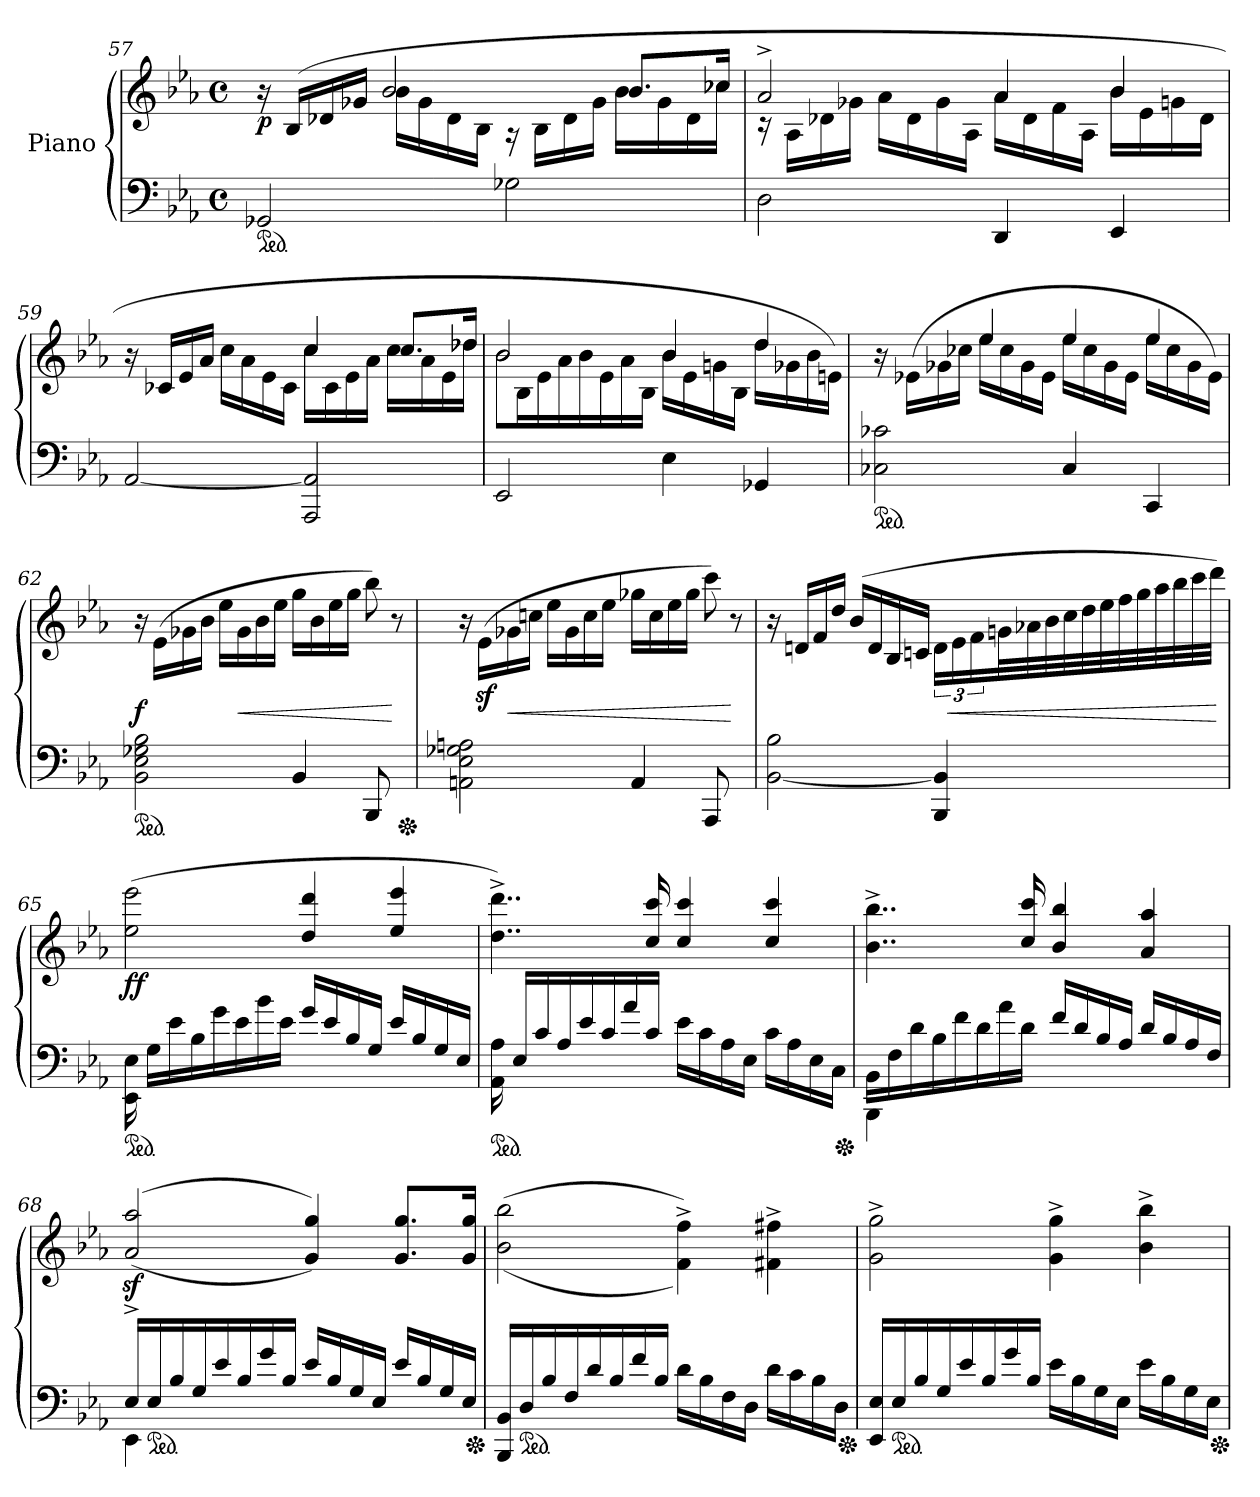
**kern	**kern	**dynam
*part2	*part1	*part1
*staff2	*staff1	*staff1
*I"Piano	*I"Piano	*
*clefF4	*clefG2	*
*k[b-e-a-]	*k[b-e-a-]	*
*E-:	*E-:	*
*M4/4	*M4/4	*
*met(c)	*met(c)	*
=57	=57	=57
*	*^	*
!LO:TX:a:i:t=consordino	!	!	!
*ped	*	*	*
2GG-X/	16r	4ryy	p
.	(16B-/LL	.	.
.	16d-X/	.	.
.	16g-X/JJ	.	.
.	2b-/	16b-\LL	.
.	.	16g-\	.
.	.	16d-\	.
.	.	16B-\JJ	.
2G-X\	.	16r	.
.	.	16B-\LL	.
.	.	16d-\	.
.	.	16g-\JJ	.
.	8.b-/L	16b-\LL	.
.	.	16g-\	.
.	.	16d-\	.
.	16cc-X/Jk	16cc-X\JJ	.
=58	=58	=58	=58
2D\	2a-^/	16r	.
.	.	16A-/LL	.
.	.	16d-X\	.
.	.	16g-X\JJ	.
.	.	16a-\LL	.
.	.	16d-\	.
.	.	16g-\	.
.	.	16A-/JJ	.
4DD/	4a-/	16a-\LL	.
.	.	16d-\	.
.	.	16f\	.
.	.	16A-/JJ	.
4EE-/	4b-/	16b-\LL	.
.	.	16e-\	.
.	.	16gn\	.
.	.	16d-\JJ	.
=59	=59	=59	=59
[2AA-/	16r	2ryy	.
.	16c-X/LL	.	.
.	16e-/	.	.
.	16a-/JJ	.	.
.	16cc\LL	.	.
.	16a-\	.	.
.	16e-\	.	.
.	16c-\JJ	.	.
2AAA-/ 2AA-]/	4cc/	16cc\LL	.
.	.	16c-\	.
.	.	16e-\	.
.	.	16a-\JJ	.
.	8.cc/L	16cc\LL	.
.	.	16a-\	.
.	.	16e-\	.
.	16dd-X/Jk	16dd-X\JJ	.
=60	=60	=60	=60
!	!	!LO:N:vis=2	!
2EE-/	2b-/	16b-\	.
.	.	16B-\	.
.	.	16e-\	.
.	.	16a-\	.
.	.	16b-\	.
.	.	16e-\	.
.	.	16a-\	.
.	.	16B-\JJ	.
4E-\	4b-/	16b-\LL	.
.	.	16e-\	.
.	.	16gn\	.
.	.	16B-\JJ	.
4GG-X/	4dd/	16dd\LL	.
.	.	16g-X\	.
.	.	16b-\	.
.	.	16en\JJ)	.
=61	=61	=61	=61
*ped	*	*	*
2C-X\ 2c-X\	16r	4ryy	.
.	(16e-X\LL	.	.
.	16g-X\	.	.
.	16cc-X\JJ	.	.
.	4ee-/	16ee-\LL	.
.	.	16cc-\	.
.	.	16g-\	.
.	.	16e-\JJ	.
4C-/	4ee-/	16ee-\LL	.
.	.	16cc-\	.
.	.	16g-\	.
.	.	16e-\JJ	.
4CC/	4ee-/	16ee-\LL	.
.	.	16cc-\	.
.	.	16g-\	.
.	.	16e-\JJ)	.
*	*v	*v	*
=62	=62	=62
*ped	*	*
2BB-\ 2E-\ 2G-X\ 2B-\	16r	f
.	(16e-\LL	.
.	16g-X\	.
.	16b-\JJ	.
.	16ee-\LL	.
!	!	!LO:HP:b
.	16g-\	<
.	16b-\	.
.	16ee-\JJ	.
4BB-/	16gg\LL	.
.	16b-\	.
.	16ee-\	.
.	16gg\JJ	.
8BBB-/	8bb-\)	.
8ryy	8r	[
*Xped	*	*
=63	=63	=63
2AAn\ 2E-\ 2G-X\ 2An\	16r	.
.	(16e-z\LL	.
!	!	!LO:HP:b
.	16g-X\	<
.	16ccn\JJ	.
.	16ee-\LL	.
.	16g-\	.
.	16cc\	.
.	16ee-\JJ	.
4AA/	16gg-X\LL	.
.	16cc\	.
.	16ee-\	.
.	16gg-\JJ	.
8AAA-/	8ccc\)	.
8ryy	8r	[
=64	=64	=64
[2BB-\ 2B-\	16r	.
.	16dn/LL	.
.	16f/	.
.	16dd/JJ	.
.	(16b-/LL	.
.	16d/	.
.	16B-/	.
.	16cn/JJ	.
4BBB-/ 4BB-]/	24d\LL	.
!	!	!LO:HP:b
.	24e-\	<
.	24f\	.
.	32gn\L	.
.	32a-X\	.
.	32b-\	.
.	32cc\	.
4ryy	32dd\	.
.	32ee-\	.
.	32ff\	.
.	32gg\	.
.	32aa-\	.
.	32bb-\	.
.	32ccc\	.
.	32ddd\JJJ)	.
.	.	[
=65	=65	=65
!LO:TX:b:i:t=splendete	!	!
*ped	*	*
16EE-\ 16E-\	(2ee-\ 2eee-\	ff
16G/LL	.	.
16e-\	.	.
16B-/	.	.
16g\	.	.
16e-\	.	.
16b-\	.	.
16e-\JJ	.	.
16g\LL	4dd/ 4ddd/	.
16e-\	.	.
16B-/	.	.
16G/JJ	.	.
16e-\LL	4ee-/ 4eee-/	.
16B-\	.	.
16G/	.	.
16E-/JJ	.	.
=66	=66	=66
*ped	*	*
16AA-\ 16A-\	4..dd^\ 4..ddd^\)	.
16E-/LL	.	.
16c/	.	.
16A-/	.	.
16e-/	.	.
16c/	.	.
16a-/	.	.
16c/JJ	16cc/ 16ccc/	.
16e-\LL	4cc/ 4ccc/	.
16c\	.	.
16A-\	.	.
16E-\JJ	.	.
16c\LL	4cc/ 4ccc/	.
16A-\	.	.
16E-\	.	.
16C\JJ	.	.
*Xped	*	*
=67	=67	=67
*^	*	*
16BB-/LL	4BBB-\	4..b-^\ 4..bb-^\	.
16F/	.	.	.
16d\	.	.	.
16B-/	.	.	.
16f\	4ryy	.	.
16d\	.	.	.
16a-\	.	.	.
16d\JJ	.	16cc/ 16ccc/	.
16f\LL	2ryy	4b-/ 4bb-/	.
16d\	.	.	.
16B-/	.	.	.
16A-/JJ	.	.	.
16d\LL	.	4a-/ 4aa-/	.
16B-/	.	.	.
16A-/	.	.	.
16F/JJ	.	.	.
=68	=68	=68	=68
16E-^>/LL	4EE-\	(>(>2a-z/ 2aa-z/	.
*ped	*	*	*
16E-/	.	.	.
16B-/	.	.	.
16G/	.	.	.
16e-\	4ryy	.	.
16B-/	.	.	.
16g\	.	.	.
16B-/JJ	.	.	.
16e-\LL	2ryy	4g/ 4gg/))	.
16B-/	.	.	.
16G/	.	.	.
16E-/JJ	.	.	.
16e-\LL	.	8.g/ 8.gg/L	.
16B-/	.	.	.
16G/	.	.	.
16E-/JJ	.	16g/ 16gg/Jk	.
*v	*v	*	*
*Xped	*	*
=69	=69	=69
16BBB-/ 16BB-/LL	(>(>2b-\ 2bb-\	.
*ped	*	*
16D/	.	.
16B-/	.	.
16F/	.	.
16d/	.	.
16B-/	.	.
16f\	.	.
16B-/JJ	.	.
16d\LL	4f^\ 4ff^\))	.
16B-\	.	.
16F\	.	.
16D\JJ	.	.
16d\LL	4f#X^\ 4ff#X^\	.
16c\	.	.
16B-\	.	.
16D\JJ	.	.
*Xped	*	*
=70	=70	=70
16EE-\ 16E-\LL	2g^\ 2gg^\	.
*ped	*	*
16E-/	.	.
16B-/	.	.
16G/	.	.
16e-\	.	.
16B-/	.	.
16g\	.	.
16B-/JJ	.	.
16e-\LL	4g^\ 4gg^\	.
16B-\	.	.
16G\	.	.
16E-\JJ	.	.
16e-\LL	4b-^\ 4bb-^\	.
16B-\	.	.
16G\	.	.
16E-\JJ	.	.
*Xped	*	*
=	=	=
*-	*-	*-
